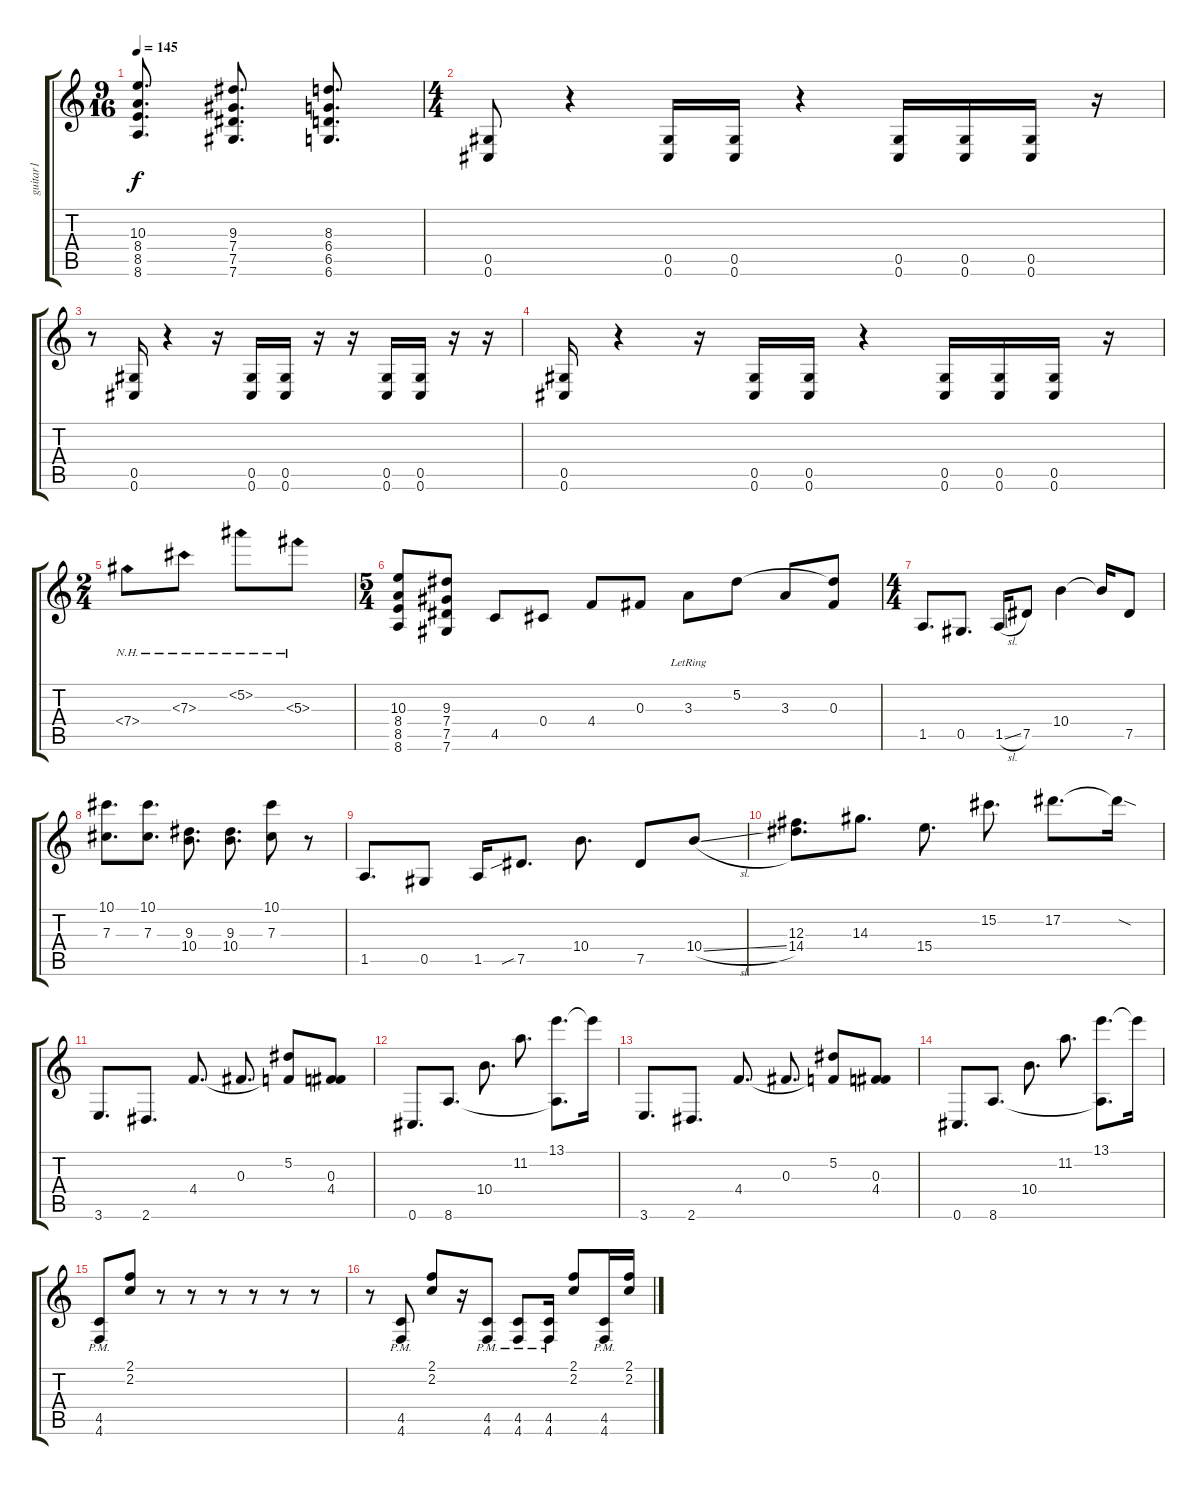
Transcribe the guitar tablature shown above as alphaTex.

\track ("guitar1" "guitar1") {instrument distortionguitar}
\staff {score tabs}
\tuning (Eb4 Bb3 Gb3 Db3 Ab2 Db2) {hide}
\ts (9 16)
\tempo 145
\clef g2
\ks c
(10.3 8.4 8.5 8.6).8{d dy f} (9.3 7.4 7.5 7.6).8{d} (8.3 6.4 6.5 6.6).8{d} |
\ts (4 4)
(0.5 0.6).8 r.4 (0.5 0.6).16 (0.5 0.6).16 r.4 (0.5 0.6).16 (0.5 0.6).16 (0.5 0.6).16 r.16 |
r.8 (0.5 0.6).16 r.4 r.16 (0.5 0.6).16 (0.5 0.6).16 r.16 r.16 (0.5 0.6).16 (0.5 0.6).16 r.16 r.16 |
(0.5 0.6).16 r.4 r.16 (0.5 0.6).16 (0.5 0.6).16 r.4 (0.5 0.6).16 (0.5 0.6).16 (0.5 0.6).16 r.16 |
\ts (2 4)
7.4{nh}.8 7.3{nh}.8 5.2{nh}.8 5.3{nh}.8 |
\ts (5 4)
(10.3 8.4 8.5 8.6).8 (9.3 7.4 7.5 7.6).8 4.5.8 0.4.8 4.4.8 0.3.8 3.3{lr}.8 5.2.8 3.3.8 (5.2{t} 0.3).8 |
\ts (4 4)
1.5.8{d} 0.5.8{d} 1.5{sl}.16 7.5.8 10.4.4 10.4{t}.16 7.5.8 |
(10.1 7.3).8{d} (10.1 7.3).8{d} (9.3 10.4).8{d} (9.3 10.4).8{d} (10.1 7.3).8 r.8 |
1.5.8{d} 0.5.8 1.5.16 7.5{sib}.8{d} 10.4.8{d} 7.5.8 10.4{sl}.8 |
(12.3 14.4).8{d} 14.3.8{d} 15.4.8{d} 15.2.8{d} 17.2.8{d} 17.2{sod t}.16 |
3.6.8{d} 2.6.8{d} 4.4.8{d} 0.3.8{d} (5.2 4.4{t}).8 (0.3 4.4).8 |
0.6.8{d} 8.6.8{d} 10.4.8{d} 11.2.8{d} (13.1 8.6{t}).8{d} 13.1{t}.16 |
3.6.8{d} 2.6.8{d} 4.4.8{d} 0.3.8{d} (5.2 4.4{t}).8 (0.3 4.4).8 |
0.6.8{d} 8.6.8{d} 10.4.8{d} 11.2.8{d} (13.1 8.6{t}).8{d} 13.1{t}.16 |
(4.5{pm} 4.6{pm}).8 (2.1 2.2).8 r.8 r.8 r.8 r.8 r.8 r.8 |
r.8 (4.5{pm} 4.6{pm}).8 (2.1 2.2).8 r.16 (4.5{pm} 4.6{pm}).8 (4.5{pm} 4.6{pm}).8 (4.5{pm} 4.6{pm}).16 (2.1 2.2).8 (4.5{pm} 4.6{pm}).16 (2.1 2.2).16
